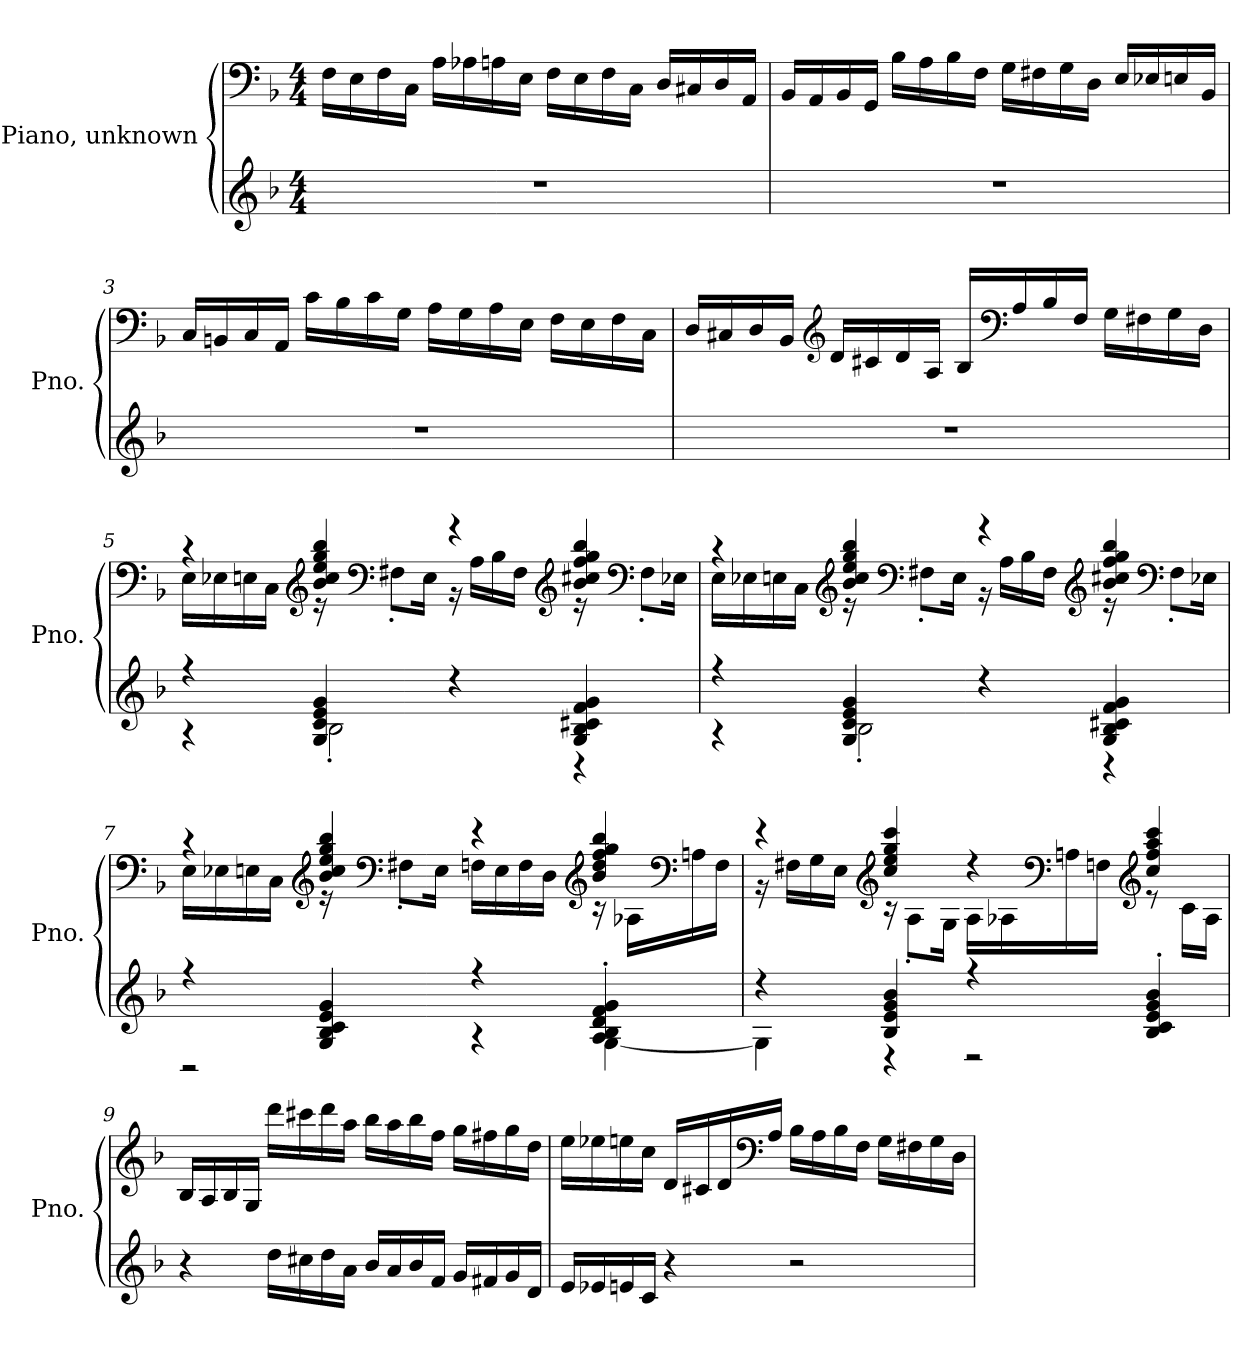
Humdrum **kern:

**kern	**kern
*part1	*part1
*staff2	*staff1
*I"Piano, unknown	*
*I'Pno.	*
*clefG2	*clefF4
*k[b-]	*k[b-]
*M4/4	*M4/4
*MM120	*MM120
=1	=1
1r	16F\LL
.	16E\
.	16F\
.	16C\JJ
.	16A\LL
.	16A-X\
.	16An\
.	16E\JJ
.	16F\LL
.	16E\
.	16F\
.	16C\JJ
.	16D/LL
.	16C#X/
.	16D/
.	16AA/JJ
=2	=2
1r	16BB-/LL
.	16AA/
.	16BB-/
.	16GG/JJ
.	16B-\LL
.	16A\
.	16B-\
.	16F\JJ
.	16G\LL
.	16F#X\
.	16G\
.	16D\JJ
.	16E/LL
.	16E-X/
.	16En/
.	16BB-/JJ
!!LO:LB:g=z
=3	=3
1r	16C/LL
.	16BBn/
.	16C/
.	16AA/JJ
.	16c\LL
.	16B-\
.	16c\
.	16G\JJ
.	16A\LL
.	16G\
.	16A\
.	16E\JJ
.	16F\LL
.	16E\
.	16F\
.	16C\JJ
=4	=4
1r	16D/LL
.	16C#X/
.	16D/
.	16BB-/JJ
*	*clefG2
.	16d/LL
.	16c#X/
.	16d/
.	16A/JJ
.	16B-/LL
*	*clefF4
.	16A/
.	16B-/
.	16F/JJ
.	16G\LL
.	16F#X\
.	16G\
.	16D\JJ
!!LO:LB:g=z
=5	=5
*^	*^
4r	4r	4r	16E\LL
.	.	.	16E-X\
.	.	.	16En\
.	.	.	16C\JJ
*	*	*clefG2	*
4G/ 4c/ 4e/ 4g/	2B-'\	4b-/ 4cc/ 4ee/ 4gg/ 4bb-/	16r
*	*	*clefF4	*
.	.	.	8F#X'\L
.	.	.	16E\Jk
4r	.	4r	16r
.	.	.	16A\LL
.	.	.	16B-\
.	.	.	16F#\JJ
*	*	*clefG2	*
4G/ 4B-/ 4c#X/ 4f/ 4g/	4r	4b-/ 4cc#X/ 4ff/ 4gg/ 4bb-/	16r
*	*	*clefF4	*
.	.	.	8F#'\L
.	.	.	16E-X\Jk
!!LO:LB:g=z	!!
=6	=6	=6	=6
4r	4r	4r	16E\LL
.	.	.	16E-X\
.	.	.	16En\
.	.	.	16C\JJ
*	*	*clefG2	*
4G/ 4c/ 4e/ 4g/	2B-'\	4b-/ 4cc/ 4ee/ 4gg/ 4bb-/	16r
*	*	*clefF4	*
.	.	.	8F#X'\L
.	.	.	16E\Jk
4r	.	4r	16r
.	.	.	16A\LL
.	.	.	16B-\
.	.	.	16F#\JJ
*	*	*clefG2	*
4G/ 4B-/ 4c#X/ 4f/ 4g/	4r	4b-/ 4cc#X/ 4ff/ 4gg/ 4bb-/	16r
*	*	*clefF4	*
.	.	.	8F#'\L
.	.	.	16E-X\Jk
!!LO:LB:g=z	!!
=7	=7	=7	=7
4r	2r	4r	16E\LL
.	.	.	16E-X\
.	.	.	16En\
.	.	.	16C\JJ
*	*	*clefG2	*
4G/ 4B-/ 4c/ 4e/ 4g/	.	4b-/ 4cc/ 4ee/ 4gg/ 4bb-/	16r
*	*	*clefF4	*
.	.	.	8F#X'\L
.	.	.	16E\Jk
4r	4r	4r	16Fn\LL
.	.	.	16E\
.	.	.	16F\
.	.	.	16D\JJ
*	*	*clefG2	*
4A/' 4B-/' 4d/' 4f/' 4g/'	[4G\	4b-/ 4dd/ 4ff/ 4gg/ 4bb-/	16r
.	.	.	16A-X\LL
*	*	*clefF4	*
.	.	.	16An\
.	.	.	16F\JJ
!!LO:LB:g=z	!!
=8	=8	=8	=8
4r	4G\]	4r	16r
.	.	.	16F#X\LL
.	.	.	16G\
.	.	.	16E\JJ
*	*	*clefG2	*
4B-/ 4e/ 4g/ 4b-/	4r	4cc/ 4ee/ 4gg/ 4ccc/	16r
.	.	.	8A'\L
.	.	.	16G\Jk
4r	2r	4r	16A\LL
.	.	.	16A-X\
*	*	*clefF4	*
.	.	.	16An\
.	.	.	16Fn\JJ
*	*	*clefG2	*
4B-/' 4c/' 4e/' 4g/' 4b-/'	.	4cc/ 4ff/ 4aa/ 4ccc/	8r
.	.	.	16c\LL
.	.	.	16A\JJ
*v	*v	*	*
*	*v	*v
=9	=9
4r	16B-/LL
.	16A/
.	16B-/
.	16G/JJ
16dd\LL	16ddd\LL
16cc#X\	16ccc#X\
16dd\	16ddd\
16a\JJ	16aa\JJ
16b-/LL	16bb-\LL
16a/	16aa\
16b-/	16bb-\
16f/JJ	16ff\JJ
16g/LL	16gg\LL
16f#X/	16ff#X\
16g/	16gg\
16d/JJ	16dd\JJ
!!LO:PB:g=z
=10	=10
16e/LL	16ee\LL
16e-X/	16ee-X\
16en/	16een\
16c/JJ	16cc\JJ
4r	16d/LL
.	16c#X/
.	16d/
*	*clefF4
.	16A/JJ
2r	16B-\LL
.	16A\
.	16B-\
.	16F\JJ
.	16G\LL
.	16F#X\
.	16G\
.	16D\JJ
=	=
*-	*-
